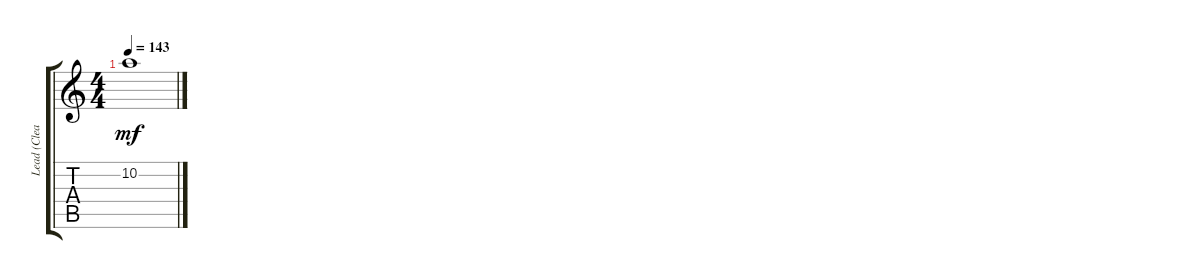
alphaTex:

\track ("Lead (Clean)" "Lead (Clea") {instrument electricguitarjazz}
\staff {score tabs}
\tuning (E4 B3 G3 D3 A2 E2) {hide}
\ts (4 4)
\tempo 143
\clef g2
\ks c
10.2.1{dy mf}
